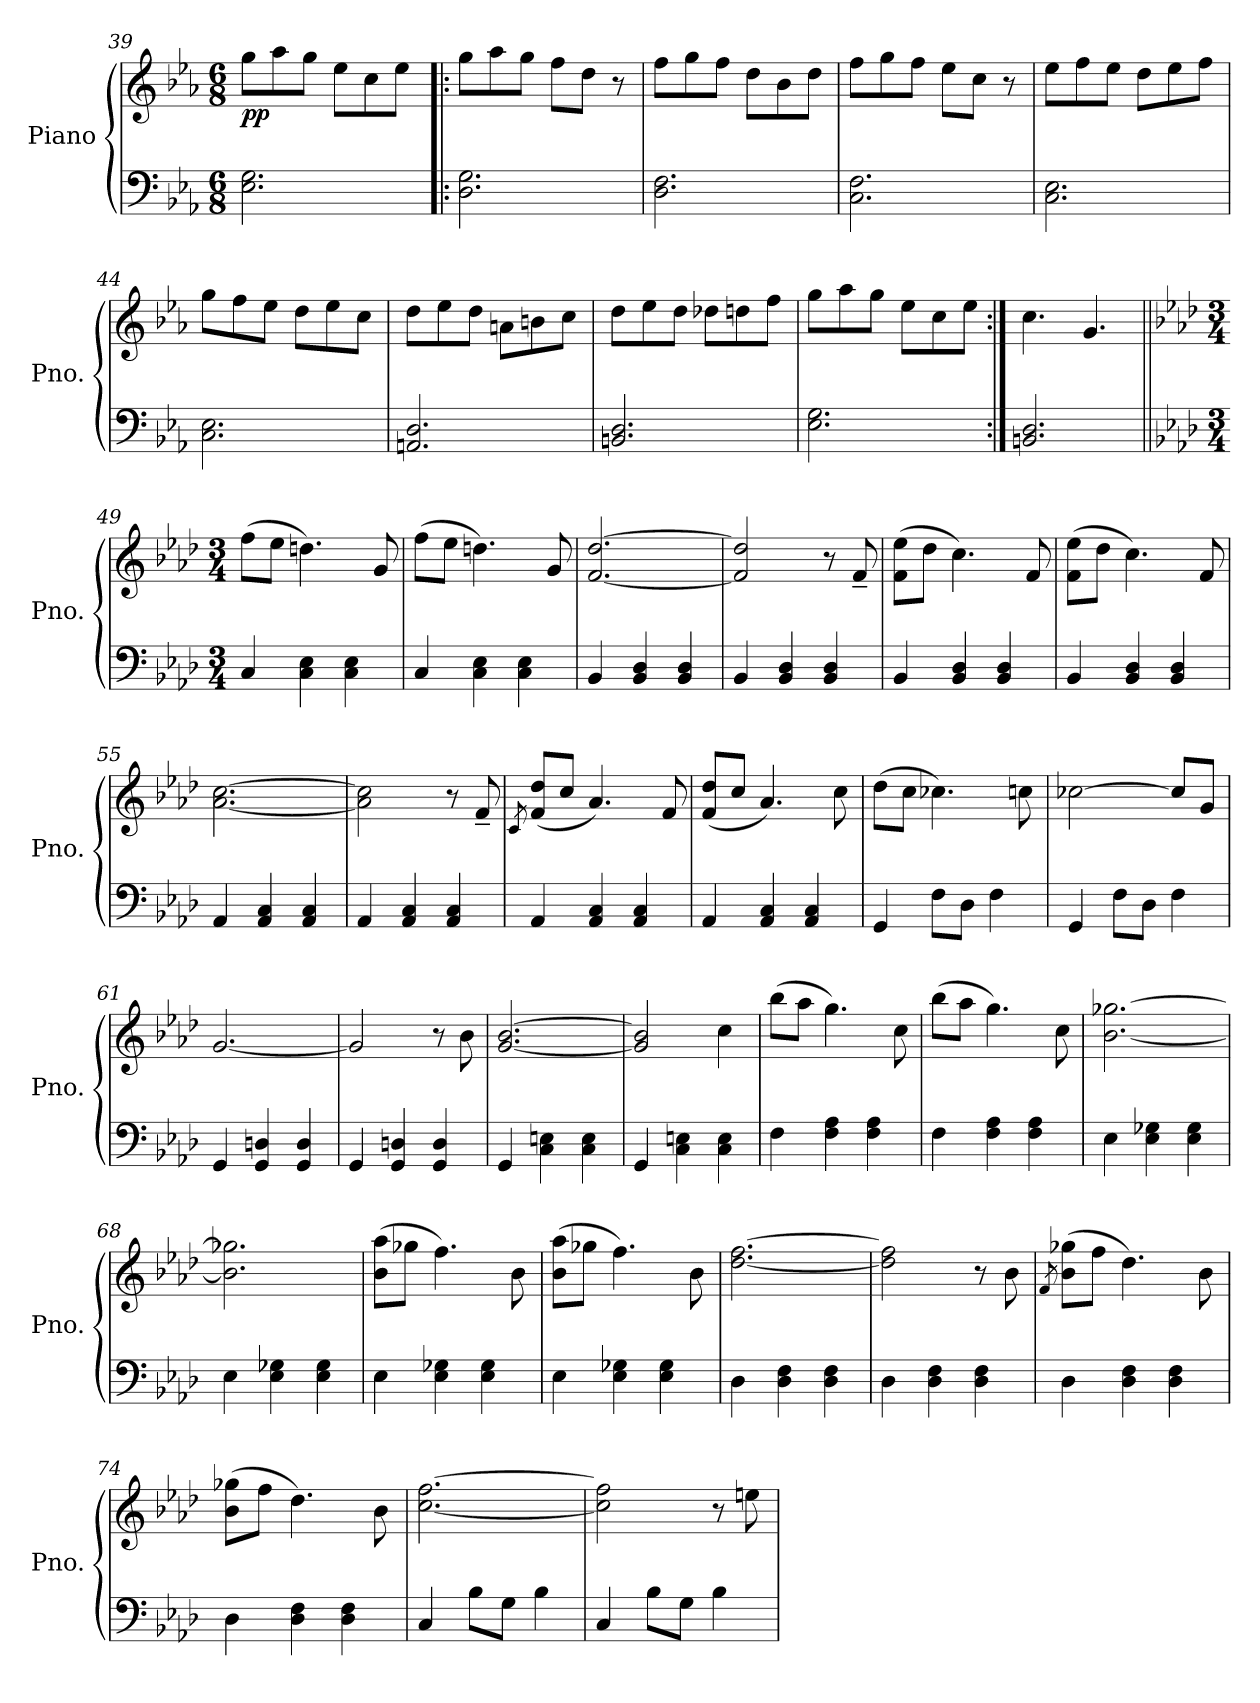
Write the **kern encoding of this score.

**kern	**kern	**dynam
*part1	*part1	*part1
*staff2	*staff1	*staff1/2
*I"Piano	*	*
*I'Pno.	*	*
*clefF4	*clefG2	*
*k[b-e-a-]	*k[b-e-a-]	*
*M6/8	*M6/8	*
=39	=39	=39
!	!	!LO:DY:b
2.E- 2.G	8ggL	pp
.	8aa-	.
.	8ggJ	.
.	8ee-L	.
.	8cc	.
.	8ee-J	.
=40!|:	=40!|:	=40!|:
2.D 2.G	8ggL	.
.	8aa-	.
.	8ggJ	.
.	8ffL	.
.	8ddJ	.
.	8r	.
=41	=41	=41
2.F 2.D	8ffL	.
.	8gg	.
.	8ffJ	.
.	8ddL	.
.	8b-	.
.	8ddJ	.
=42	=42	=42
2.F 2.C	8ffL	.
.	8gg	.
.	8ffJ	.
.	8ee-L	.
.	8ccJ	.
.	8r	.
=43	=43	=43
2.C 2.E-	8ee-L	.
.	8ff	.
.	8ee-J	.
.	8ddL	.
.	8ee-	.
.	8ffJ	.
=44	=44	=44
2.C 2.E-	8ggL	.
.	8ff	.
.	8ee-J	.
.	8ddL	.
.	8ee-	.
.	8ccJ	.
=45	=45	=45
2.AAn 2.D	8ddL	.
.	8ee-	.
.	8ddJ	.
.	8anL	.
.	8bn	.
.	8ccJ	.
=46	=46	=46
2.BBn 2.D	8ddL	.
.	8ee-	.
.	8ddJ	.
.	8dd-XL	.
.	8ddn	.
.	8ffJ	.
=47	=47	=47
2.E- 2.G	8ggL	.
.	8aa-	.
.	8ggJ	.
.	8ee-L	.
.	8cc	.
.	8ee-J	.
=48:|!	=48:|!	=48:|!
2.BBn 2.D	4.cc	.
.	4.g	.
=49||	=49||	=49||
*k[b-e-a-d-]	*k[b-e-a-d-]	*
*M3/4	*M3/4	*
4C	(8ffL	.
.	8ee-J	.
4C 4E-	4.ddn)	.
4C 4E-	.	.
.	8g	.
=50	=50	=50
4C	(8ffL	.
.	8ee-J	.
4C 4E-	4.ddn)	.
4C 4E-	.	.
.	8g	.
=51	=51	=51
4BB-	[2.dd- [2.f	.
4BB- 4D-	.	.
4BB- 4D-	.	.
=52	=52	=52
4BB-	2dd-] 2f]	.
4BB- 4D-	.	.
4BB- 4D-	8r	.
.	8f~	.
=53	=53	=53
4BB-	(8ee- 8fL	.
.	8dd-J	.
4BB- 4D-	4.cc)	.
4BB- 4D-	.	.
.	8f	.
=54	=54	=54
4BB-	(8ee- 8fL	.
.	8dd-J	.
4BB- 4D-	4.cc)	.
4BB- 4D-	.	.
.	8f	.
=55	=55	=55
4AA-	[2.a- [2.cc	.
4AA- 4C	.	.
4AA- 4C	.	.
=56	=56	=56
4AA-	2a-] 2cc]	.
4C 4AA-	.	.
4C 4AA-	8r	.
.	8f~	.
=57	=57	=57
.	8qc	.
4AA-	(8f 8dd-L	.
.	8ccJ	.
4AA- 4C	4.a-)	.
4AA- 4C	.	.
.	8f	.
=58	=58	=58
4AA-	(8f 8dd-L	.
.	8ccJ	.
4AA- 4C	4.a-)	.
4AA- 4C	.	.
.	8cc	.
=59	=59	=59
4GG	(8dd-L	.
.	8ccJ	.
8FL	4.cc-X)	.
8D-J	.	.
4F	.	.
.	8ccn	.
=60	=60	=60
4GG	[2cc-X	.
8FL	.	.
8D-J	.	.
4F	8cc-L]	.
.	8gJ	.
=61	=61	=61
4GG	[2.g	.
4GG 4Dn	.	.
4GG 4D	.	.
=62	=62	=62
4GG	2g]	.
4GG 4Dn	.	.
4GG 4D	8r	.
.	8b-	.
=63	=63	=63
4GG	[2.g [2.b-	.
4En 4C	.	.
4E 4C	.	.
=64	=64	=64
4GG	2g] 2b-]	.
4En 4C	.	.
4E 4C	4cc	.
=65	=65	=65
4F	(8bb-L	.
.	8aa-J	.
4F 4A-	4.gg)	.
4F 4A-	.	.
.	8cc	.
=66	=66	=66
4F	(8bb-L	.
.	8aa-J	.
4A- 4F	4.gg)	.
4A- 4F	.	.
.	8cc	.
=67	=67	=67
4E-	[2.b- [2.gg-X	.
4G-X 4E-	.	.
4G- 4E-	.	.
=68	=68	=68
4E-	2.b-] 2.gg-X]	.
4G-X 4E-	.	.
4G- 4E-	.	.
=69	=69	=69
4E-	(8b- 8aa-L	.
.	8gg-XJ	.
4G-X 4E-	4.ff)	.
4G- 4E-	.	.
.	8b-	.
=70	=70	=70
4E-	(8b- 8aa-L	.
.	8gg-XJ	.
4G-X 4E-	4.ff)	.
4G- 4E-	.	.
.	8b-	.
=71	=71	=71
4D-	[2.ff [2.dd-	.
4D- 4F	.	.
4D- 4F	.	.
=72	=72	=72
4D-	2ff] 2dd-]	.
4D- 4F	.	.
4D- 4F	8r	.
.	8b-	.
=73	=73	=73
.	8qf	.
4D-	(8b- 8gg-XL	.
.	8ffJ	.
4D- 4F	4.dd-)	.
4D- 4F	.	.
.	8b-	.
=74	=74	=74
4D-	(8b- 8gg-XL	.
.	8ffJ	.
4D- 4F	4.dd-)	.
4D- 4F	.	.
.	8b-	.
=75	=75	=75
4C	[2.cc [2.ff	.
8B-L	.	.
8GJ	.	.
4B-	.	.
=76	=76	=76
4C	2cc] 2ff]	.
8B-L	.	.
8GJ	.	.
4B-	8r	.
.	8een	.
=	=	=
*-	*-	*-
